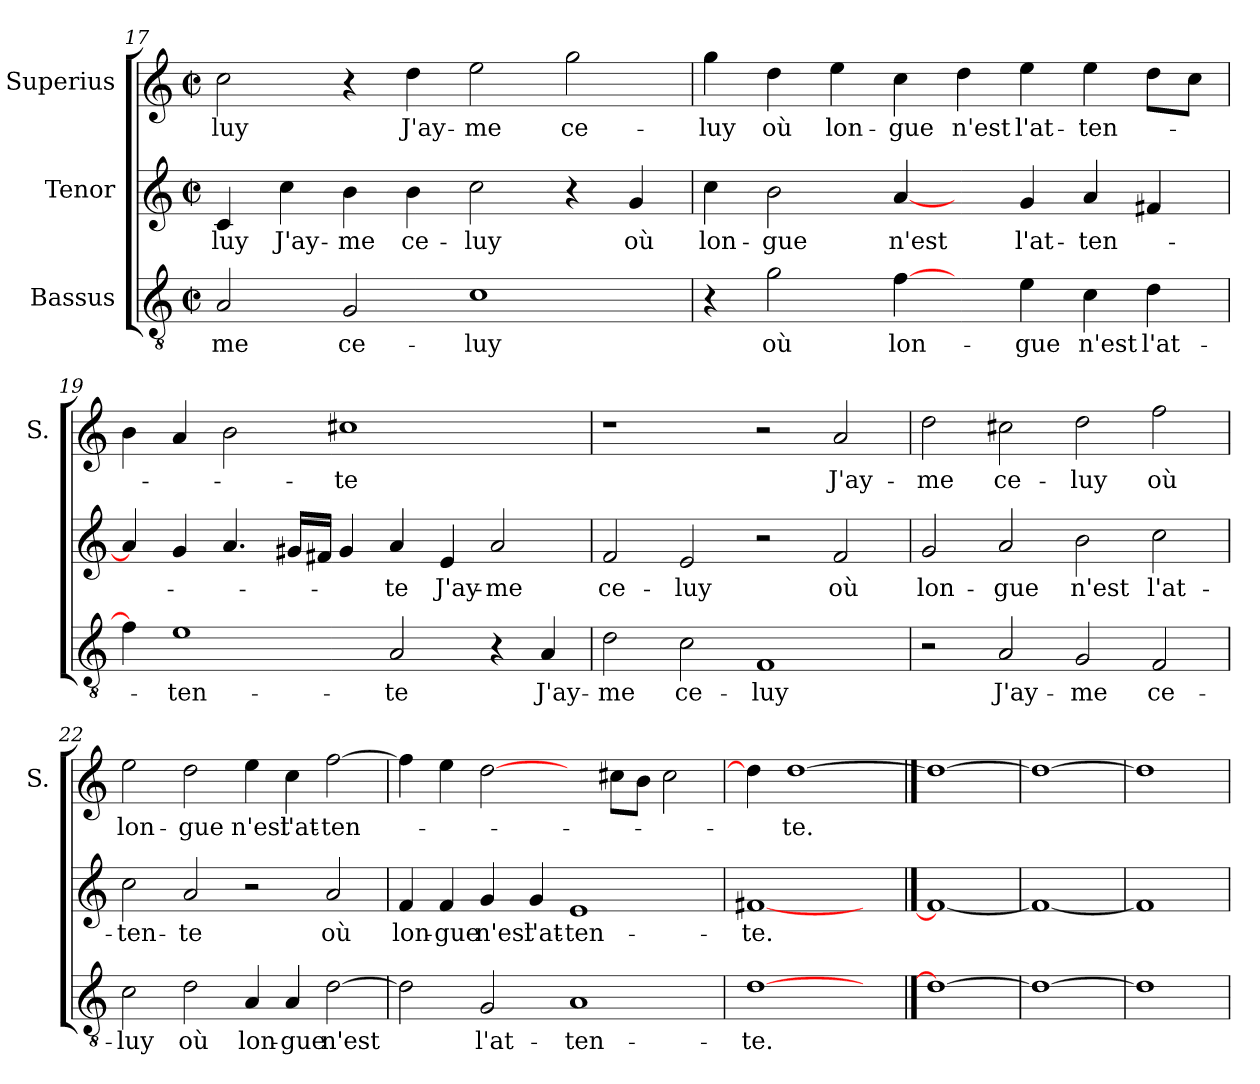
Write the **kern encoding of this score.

**kern	**text	**kern	**text	**kern	**text
*part3	*part3	*part2	*part2	*part1	*part1
*staff3	*staff3	*staff2	*staff2	*staff1	*staff1
*I"Bassus	*	*I"Tenor	*	*I"Superius	*
*	*	*	*	*I'S.	*
!!LO:PB:g=z
*clefGv2	*	*clefG2	*	*clefG2	*
*k[]	*	*k[]	*	*k[]	*
*C:	*	*C:	*	*C:	*
*M2/2	*	*M2/2	*	*M2/2	*
*met(c|)	*	*met(c|)	*	*met(c|)	*
=17	=17	=17	=17	=17	=17
2A/	-me	4c/	-luy	2cc\	-luy
.	.	4cc\	J'ay-	.	.
2G/	ce-	4b\	-me	4r	.
.	.	4b\	ce-	4dd\	J'ay-
1c\	-luy	2cc\	-luy	2ee\	-me
.	.	4r	.	2gg\	ce-
.	.	4g/	où	.	.
=18	=18	=18	=18	=18	=18
4r	.	4cc\	lon-	4gg\	-luy
2g\	où	2b\	-gue	4dd\	où
.	.	.	.	4ee\	lon-
[4f\	lon-	[4a/	n'est	4cc\	-gue
4ryy	.	4ryy	.	4dd\	n'est
4e\	-gue	4g/	l'at-	4ee\	l'at-
4c\	n'est	4a/	-ten-	4ee\	-ten-
4d\	l'at-	4f#X/	.	8dd\L	.
.	.	.	.	8cc\J	.
=19	=19	=19	=19	=19	=19
4f\]	.	4a/]	.	4b\	.
1e\	-ten-	4g/	.	4a/	.
.	.	4.a/	.	2b\	.
.	.	16g#X/LL	.	.	.
.	.	16f#X/JJ	.	.	.
.	.	4g#/	.	1cc#X\	-te
2A/	-te	4a/	-te	.	.
.	.	4e/	J'ay-	.	.
4r	.	2a/	-me	.	.
4A/	J'ay-	.	.	4ryy	.
!!LO:LB:g=z
=20	=20	=20	=20	=20	=20
2d\	-me	2f/	ce-	1r	.
2c\	ce-	2e/	-luy	.	.
1F/	-luy	2r	.	2r	.
.	.	2f/	où	2a/	J'ay-
=21	=21	=21	=21	=21	=21
2r	.	2g/	lon-	2dd\	-me
2A/	J'ay-	2a/	-gue	2cc#X\	ce-
2G/	-me	2b\	n'est	2dd\	-luy
2F/	ce-	2cc\	l'at-	2ff\	où
=22	=22	=22	=22	=22	=22
2c\	-luy	2cc\	-ten-	2ee\	lon-
2d\	où	2a/	-te	2dd\	-gue
4A/	lon-	2r	.	4ee\	n'est
4A/	-gue	.	.	4cc\	l'at-
[2d\	n'est	2a/	où	[2ff\	-ten-
=23	=23	=23	=23	=23	=23
2d\]	.	4f/	lon-	4ff\]	.
.	.	4f/	-gue	4ee\	.
2G/	l'at-	4g/	n'est	[2dd\	.
.	.	4g/	l'at-	.	.
1A/	-ten-	1e/	-ten-	4ryy	.
.	.	.	.	8cc#X\L	.
.	.	.	.	8b\J	.
.	.	.	.	2cc#\	.
=24	=24	=24	=24	=24	=24
[1d\	-te.	[1f#X/	-te.	4dd\]	.
.	.	.	.	[1dd\	-te.
4ryy	.	4ryy	.	.	.
==25	==25	==25	==25	==25	==25
1d\_	.	1f#/_	.	1dd\_	.
=26	=26	=26	=26	=26	=26
1d\_	.	1f#/_	.	1dd\_	.
=27	=27	=27	=27	=27	=27
1d\]	.	1f#/]	.	1dd\]	.
=	=	=	=	=	=
*-	*-	*-	*-	*-	*-
